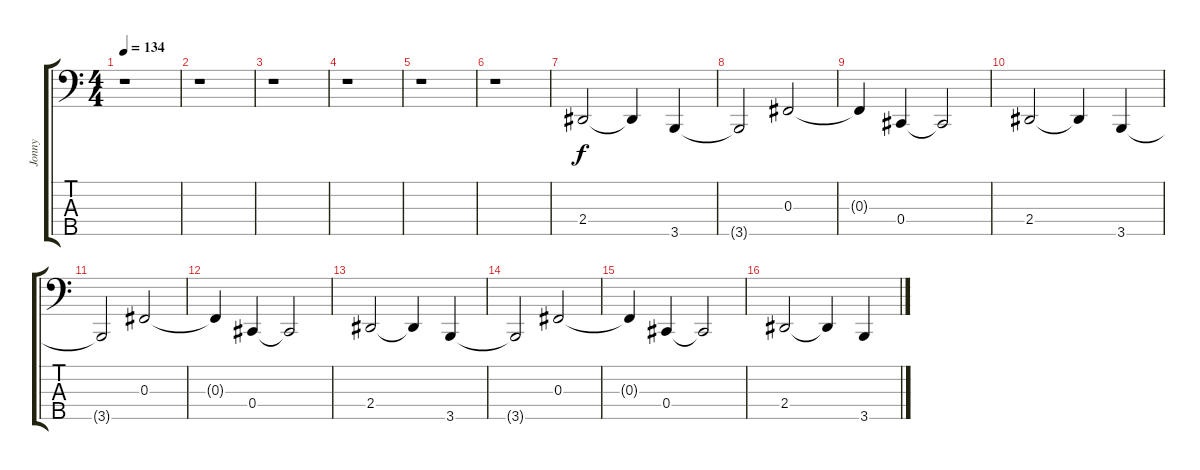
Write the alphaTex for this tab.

\track ("Jonny" "Jonny") {instrument electricbasspick}
\staff {score tabs}
\tuning (E2 B1 Gb1 Db1 Ab0) {hide}
\ts (4 4)
\tempo 134
\clef f4
\ks c
r.1{dy f instrument electricbasspick} |
r.1 |
r.1 |
r.1 |
r.1 |
r.1 |
2.4.2 2.4{t}.4 3.5.4 |
3.5{t}.2 0.3.2 |
0.3{t}.4 0.4.4 0.4{t}.2 |
2.4.2 2.4{t}.4 3.5.4 |
3.5{t}.2 0.3.2 |
0.3{t}.4 0.4.4 0.4{t}.2 |
2.4.2 2.4{t}.4 3.5.4 |
3.5{t}.2 0.3.2 |
0.3{t}.4 0.4.4 0.4{t}.2 |
2.4.2 2.4{t}.4 3.5.4
